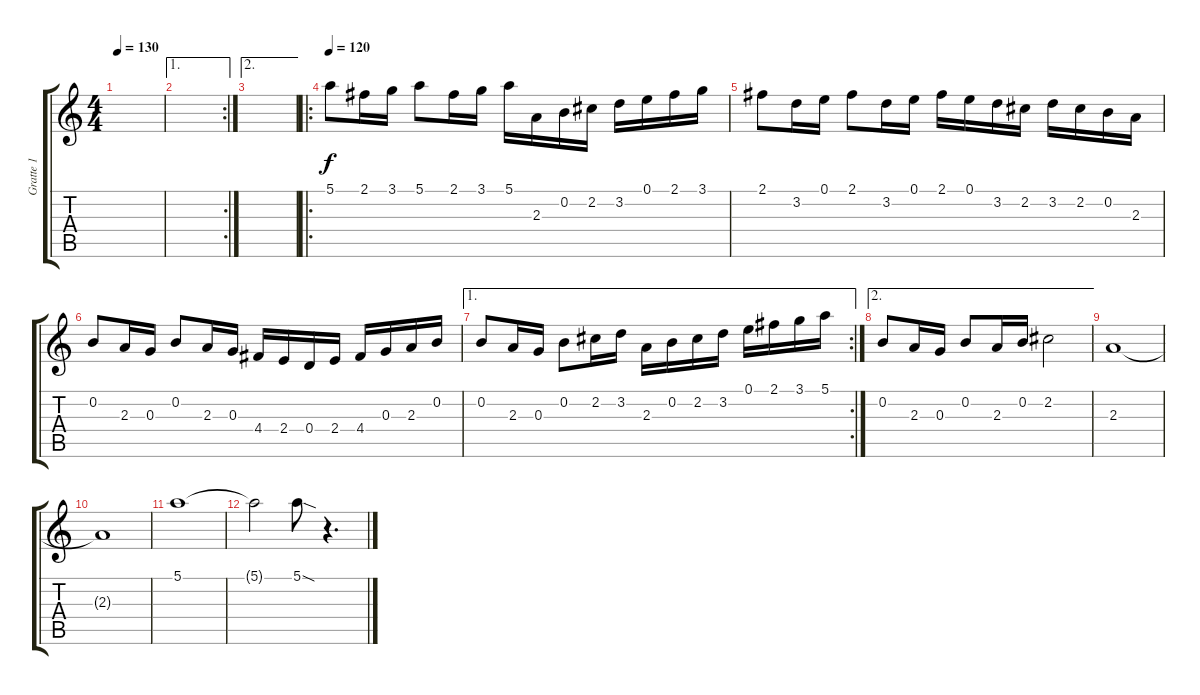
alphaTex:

\track ("Gratte 1" "Gratte 1") {instrument distortionguitar}
\staff {score tabs}
\tuning (E4 B3 G3 D3 A2 E2) {hide}
\ts (4 4)
\tempo 130
\clef g2
\ks c
|
\ae 1
\rc 2
|
\ae 2
|
\ro
\tempo 120
5.1.8 2.1.16 3.1.16 5.1.8 2.1.16 3.1.16 5.1.16 2.3.16 0.2.16 2.2.16 3.2.16 0.1.16 2.1.16 3.1.16 |
2.1.8 3.2.16 0.1.16 2.1.8 3.2.16 0.1.16 2.1.16 0.1.16 3.2.16 2.2.16 3.2.16 2.2.16 0.2.16 2.3.16 |
0.2.8 2.3.16 0.3.16 0.2.8 2.3.16 0.3.16 4.4.16 2.4.16 0.4.16 2.4.16 4.4.16 0.3.16 2.3.16 0.2.16 |
\ae 1
\rc 2
0.2.8 2.3.16 0.3.16 0.2.8 2.2.16 3.2.16 2.3.16 0.2.16 2.2.16 3.2.16 0.1.16 2.1.16 3.1.16 5.1.16 |
\ae 2
0.2.8 2.3.16 0.3.16 0.2.8 2.3.16 0.2.16 2.2.2 |
2.3.1 |
2.3{t}.1 |
5.1.1 |
5.1{t}.2 5.1{sod}.8 r.4{d}
